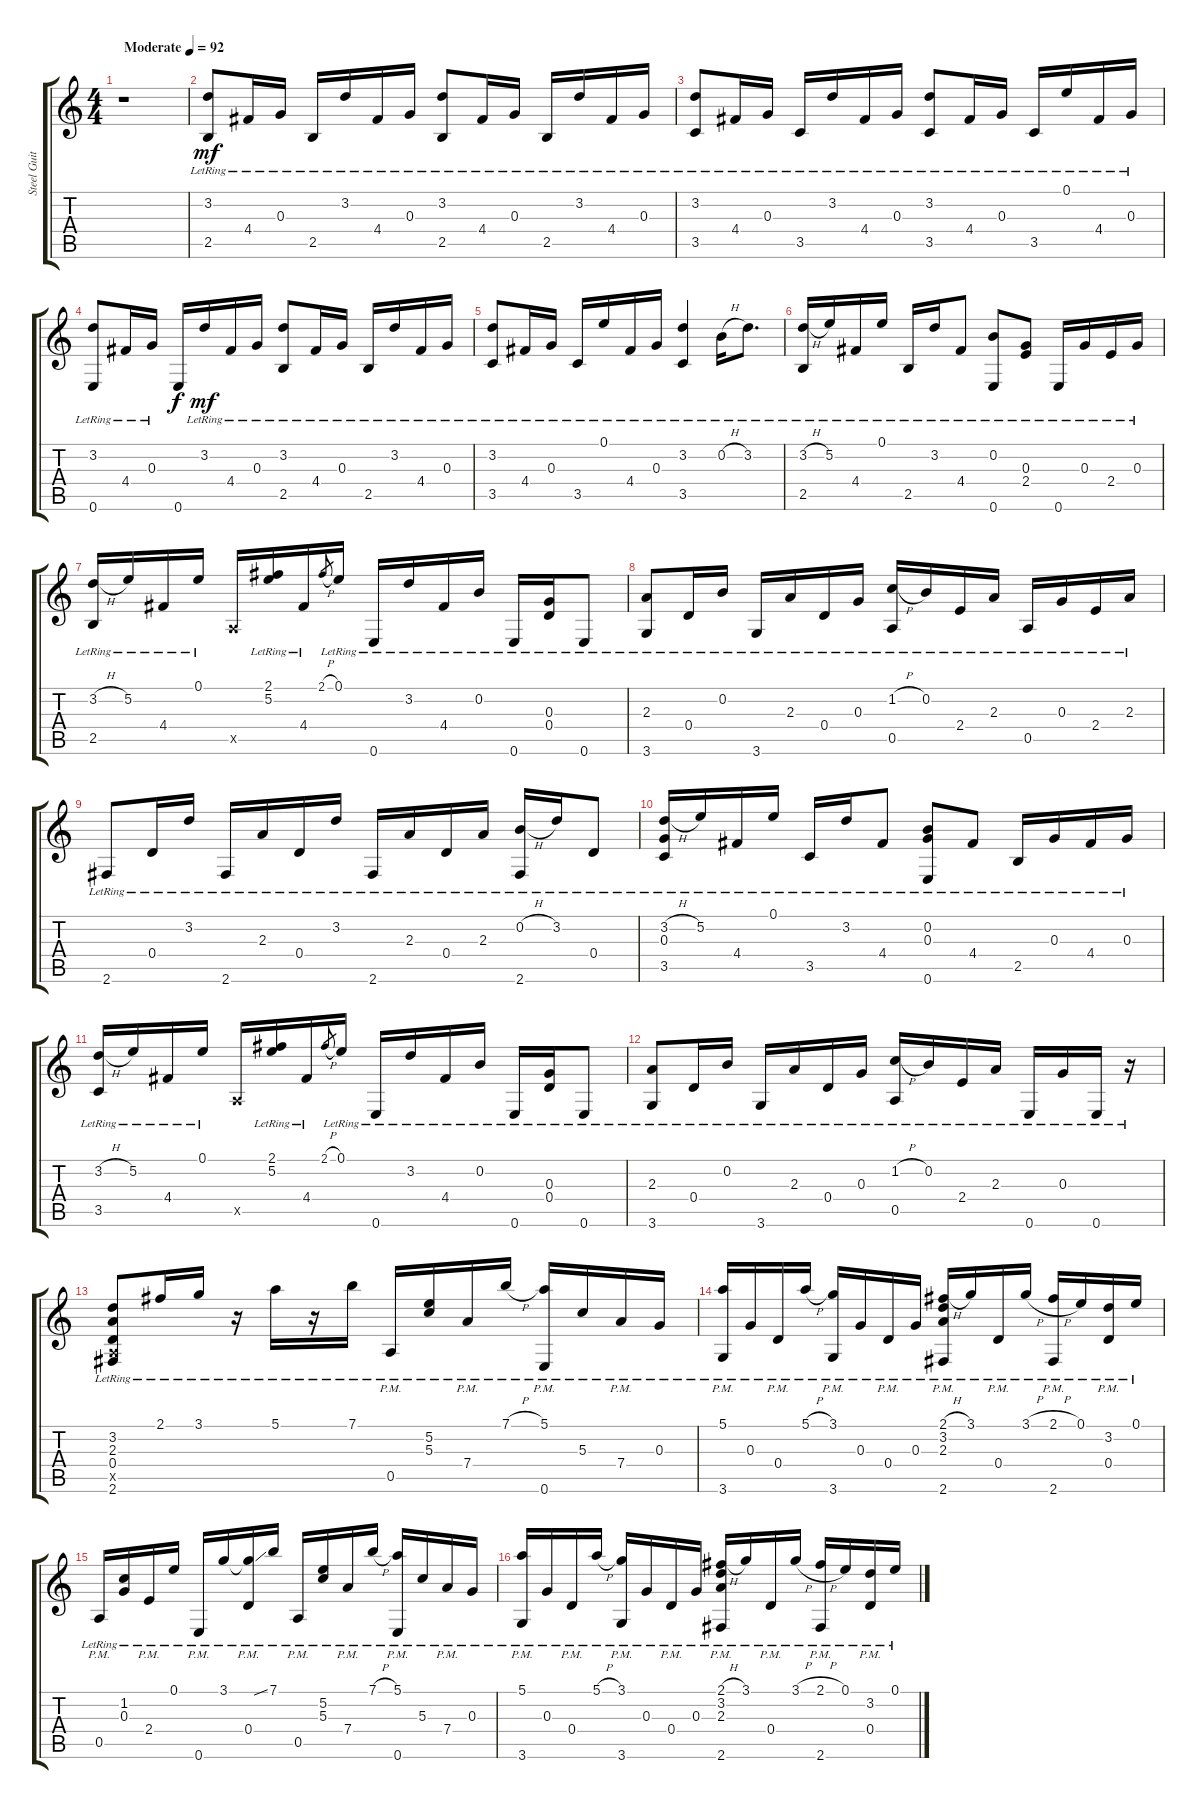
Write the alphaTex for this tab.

\track ("Steel Guitar" "Steel Guit") {instrument acousticguitarsteel}
\staff {score tabs}
\tuning (E4 B3 G3 D3 A2 E2) {hide}
\ts (4 4)
\tempo (92 "Moderate")
\clef g2
\ks c
r.1{dy mf instrument acousticguitarsteel} |
(3.2{lr} 2.5{lr}).8 4.4{lr}.16 0.3{lr}.16 2.5{lr}.16 3.2{lr}.16 4.4{lr}.16 0.3{lr}.16 (3.2{lr} 2.5{lr}).8 4.4{lr}.16 0.3{lr}.16 2.5{lr}.16 3.2{lr}.16 4.4{lr}.16 0.3{lr}.16 |
(3.2{lr} 3.5{lr}).8 4.4{lr}.16 0.3{lr}.16 3.5{lr}.16 3.2{lr}.16 4.4{lr}.16 0.3{lr}.16 (3.2{lr} 3.5{lr}).8 4.4{lr}.16 0.3{lr}.16 3.5{lr}.16 0.1{lr}.16 4.4{lr}.16 0.3{lr}.16 |
(3.2{lr} 0.6{lr}).8 4.4{lr}.16 0.3{lr}.16 0.6.16{dy f} 3.2{lr}.16{dy mf} 4.4{lr}.16 0.3{lr}.16 (3.2{lr} 2.5).8 4.4{lr}.16 0.3{lr}.16 2.5{lr}.16 3.2{lr}.16 4.4{lr}.16 0.3{lr}.16 |
(3.2{lr} 3.5{lr}).8 4.4{lr}.16 0.3{lr}.16 3.5{lr}.16 0.1{lr}.16 4.4{lr}.16 0.3{lr}.16 (3.2{lr} 3.5{lr}).4 0.2{h lr}.16 3.2{lr}.8{d} |
(3.2{h lr} 2.5{lr}).16 5.2{lr}.16 4.4{lr}.16 0.1{lr}.16 2.5{lr}.16 3.2{lr}.16 4.4{lr}.8 (0.2{lr} 0.6{lr}).8 (0.3{lr} 2.4{lr}).8 0.6{lr}.16 0.3{lr}.16 2.4{lr}.16 0.3{lr}.16 |
(3.2{h lr} 2.5{lr}).16 5.2{lr}.16 4.4{lr}.16 0.1{lr}.16 0.5{x}.16 (2.1{lr} 5.2{lr}).16 4.4{lr}.16 2.1{h}.8{gr} 0.1{lr}.16 0.6{lr}.16 3.2{lr}.16 4.4{lr}.16 0.2{lr}.16 0.6{lr}.16 (0.3{lr} 0.4{lr}).16 0.6{lr}.8 |
(2.3{lr} 3.6{lr}).8 0.4{lr}.16 0.2{lr}.16 3.6{lr}.16 2.3{lr}.16 0.4{lr}.16 0.3{lr}.16 (1.2{h lr} 0.5{lr}).16 0.2{lr}.16 2.4{lr}.16 2.3{lr}.16 0.5{lr}.16 0.3{lr}.16 2.4{lr}.16 2.3{lr}.16 |
2.6{lr}.8 0.4{lr}.16 3.2{lr}.16 2.6{lr}.16 2.3{lr}.16 0.4{lr}.16 3.2{lr}.16 2.6{lr}.16 2.3{lr}.16 0.4{lr}.16 2.3{lr}.16 (0.2{h lr} 2.6{lr}).16 3.2{lr}.16 0.4{lr}.8 |
(3.2{h lr} 0.3{lr} 3.5{lr}).16 5.2{lr}.16 4.4{lr}.16 0.1{lr}.16 3.5{lr}.16 3.2{lr}.16 4.4{lr}.8 (0.2{lr} 0.3{lr} 0.6{lr}).8 4.4{lr}.8 2.5{lr}.16 0.3{lr}.16 4.4{lr}.16 0.3{lr}.16 |
(3.2{h lr} 3.5{lr}).16 5.2{lr}.16 4.4{lr}.16 0.1{lr}.16 0.5{x}.16 (2.1{lr} 5.2{lr}).16 4.4{lr}.16 2.1{h}.8{gr} 0.1{lr}.16 0.6{lr}.16 3.2{lr}.16 4.4{lr}.16 0.2{lr}.16 0.6{lr}.16 (0.3{lr} 0.4{lr}).16 0.6{lr}.8 |
(2.3{lr} 3.6{lr}).8 0.4{lr}.16 0.2{lr}.16 3.6{lr}.16 2.3{lr}.16 0.4{lr}.16 0.3{lr}.16 (1.2{h lr} 0.5{lr}).16 0.2{lr}.16 2.4{lr}.16 2.3{lr}.16 0.6{lr}.16 0.3{lr}.16 0.6{lr}.16 r.16 |
(3.2{lr} 2.3{lr} 0.4{lr} 0.5{x} 2.6{lr}).8 2.1{lr}.16 3.1{lr}.16 r.16 5.1{lr}.16 r.16 7.1{lr}.16 0.5{pm lr}.16 (5.2{lr} 5.3{lr}).16 7.4{pm lr}.16 7.1{h lr}.16 (5.1{lr} 0.6{pm lr}).16 5.3{lr}.16 7.4{pm lr}.16 0.3{lr}.16 |
(5.1{lr} 3.6{pm lr}).16 0.3{lr}.16 0.4{pm lr}.16 5.1{h lr}.16 (3.1{lr} 3.6{pm lr}).16 0.3{lr}.16 0.4{pm lr}.16 0.3{lr}.16 (2.1{h lr} 3.2{lr} 2.3{lr} 2.6{pm lr}).16 3.1{lr}.16 0.4{pm lr}.16 3.1{h lr}.16 (2.1{h lr} 2.6{pm lr}).16 0.1{lr}.16 (3.2{lr} 0.4{pm lr}).16 0.1{lr}.16 |
0.5{pm lr}.16 (1.2{lr} 0.3{lr}).16 2.4{pm lr}.16 0.1{lr}.16 0.6{pm lr}.16 3.1{lr}.16 (3.1{ss t} 0.4{pm lr}).16 7.1{lr}.16 0.5{pm lr}.16 (5.2{lr} 5.3{lr}).16 7.4{pm lr}.16 7.1{h lr}.16 (5.1{lr} 0.6{pm lr}).16 5.3{lr}.16 7.4{pm lr}.16 0.3{lr}.16 |
(5.1{lr} 3.6{pm lr}).16 0.3{lr}.16 0.4{pm lr}.16 5.1{h lr}.16 (3.1{lr} 3.6{pm lr}).16 0.3{lr}.16 0.4{pm lr}.16 0.3{lr}.16 (2.1{h lr} 3.2{lr} 2.3{lr} 2.6{pm lr}).16 3.1{lr}.16 0.4{pm lr}.16 3.1{h lr}.16 (2.1{h lr} 2.6{pm lr}).16 0.1{lr}.16 (3.2{lr} 0.4{pm lr}).16 0.1{lr}.16
